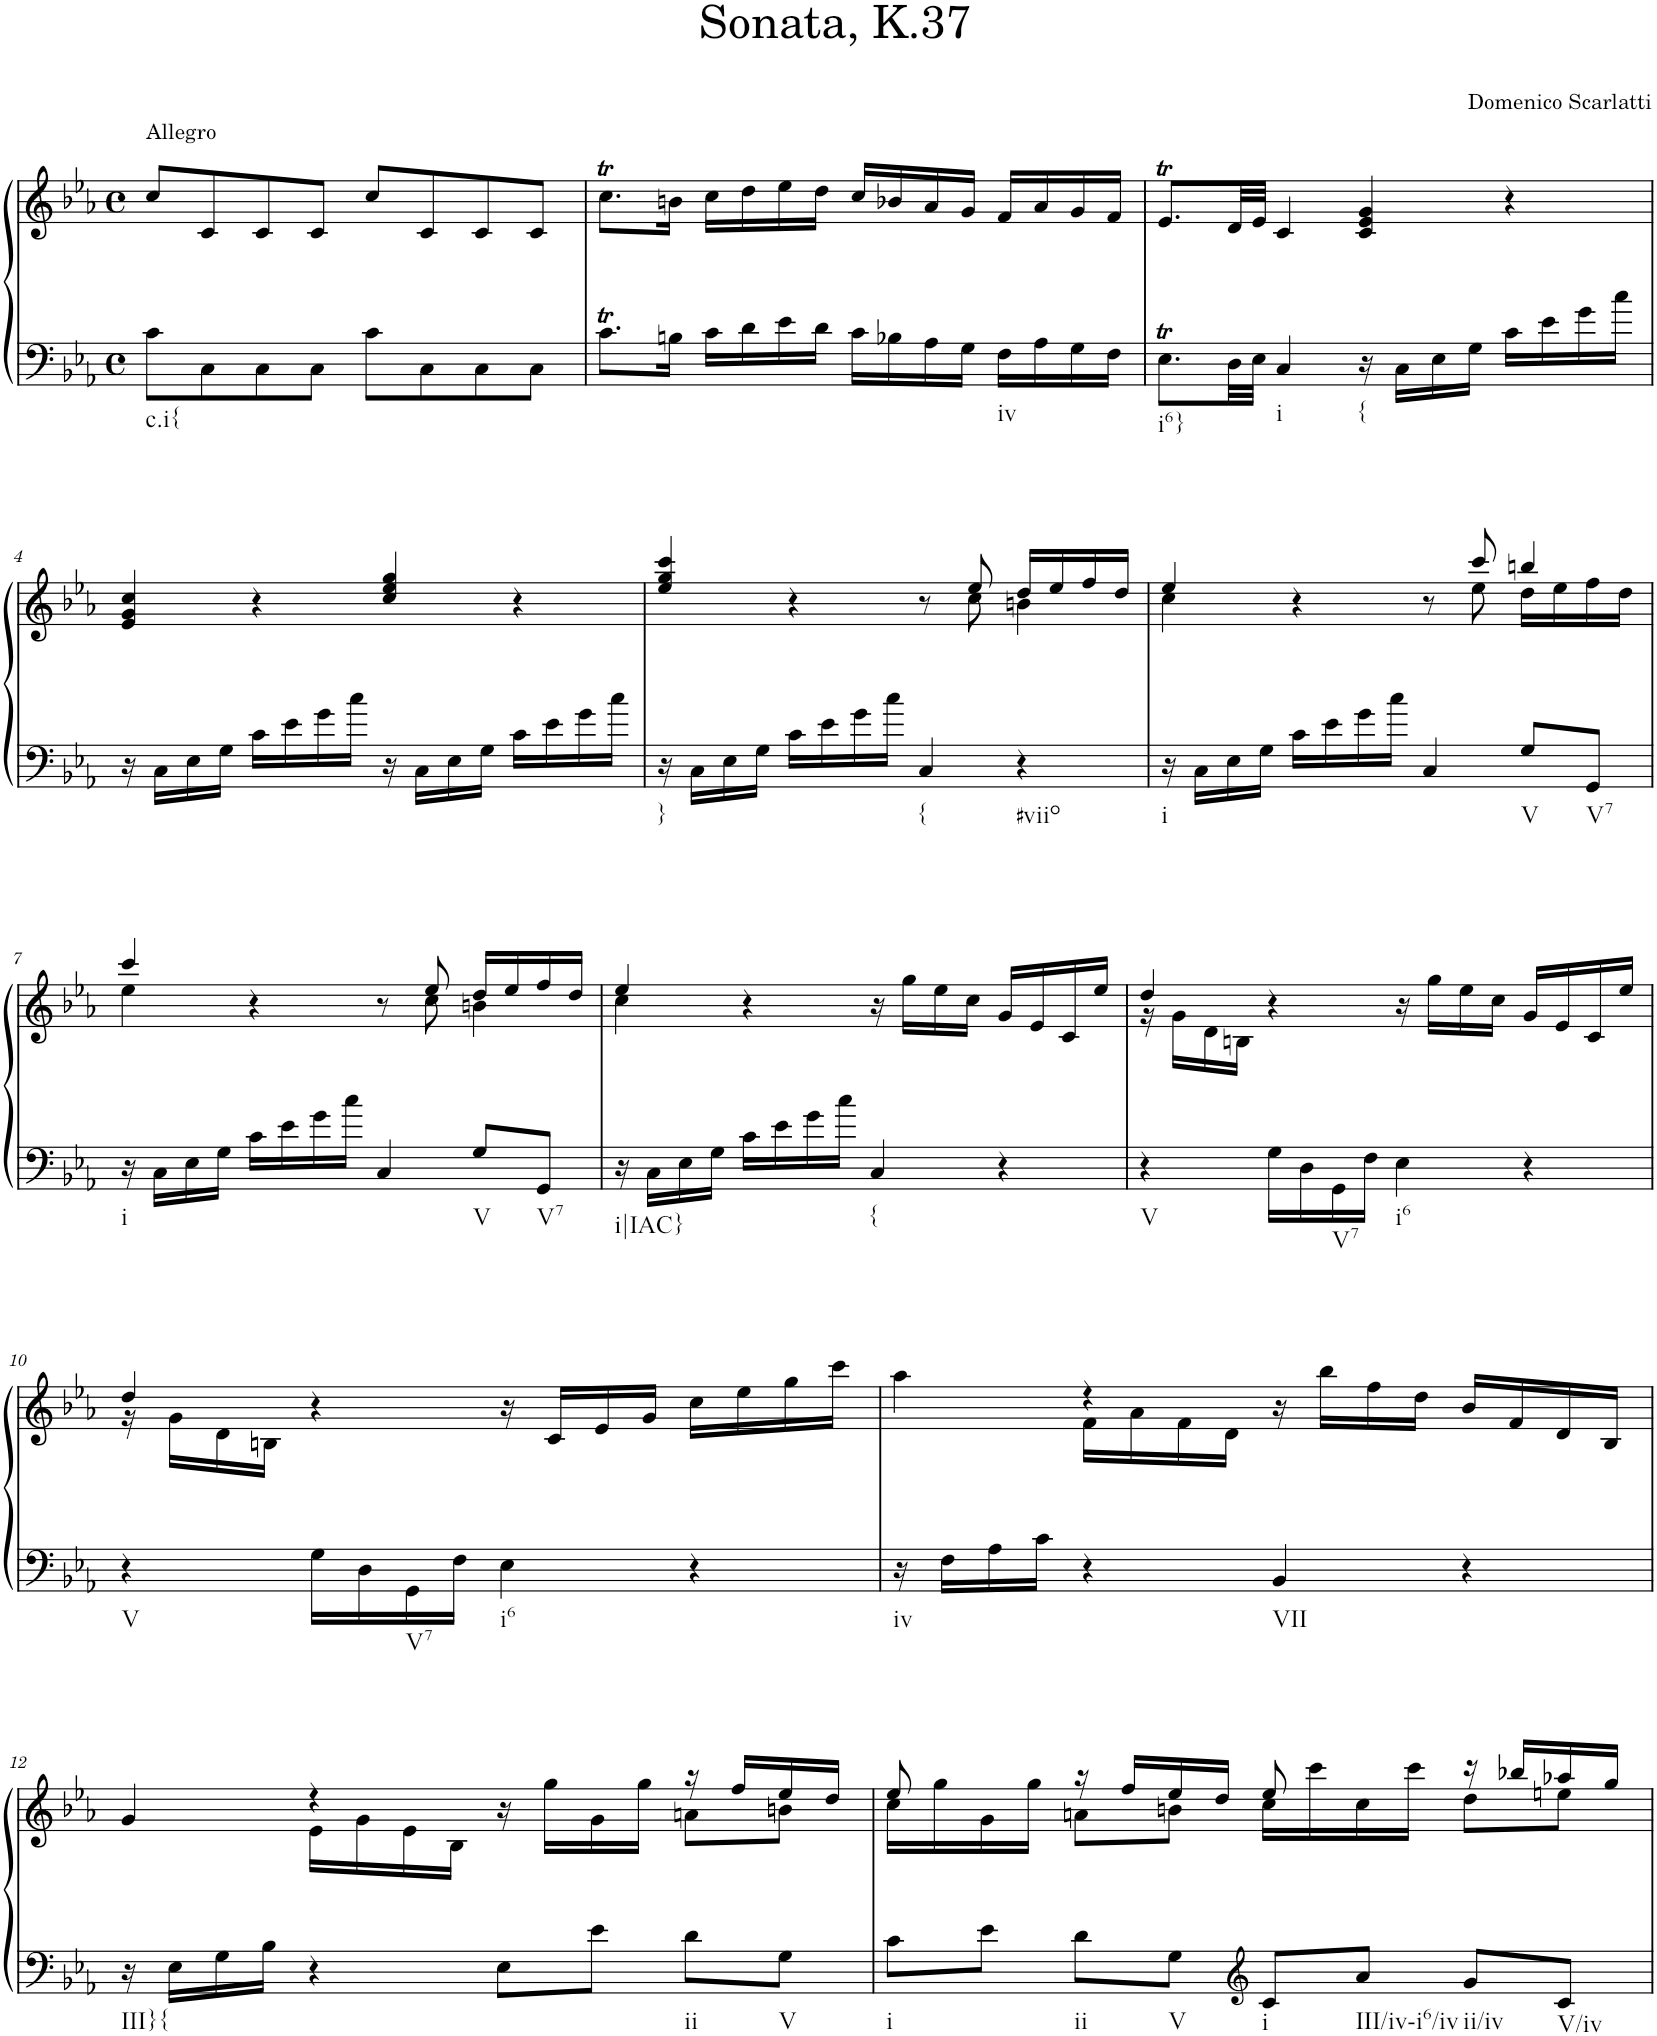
**kern	**kern
*part1	*part1
*staff2	*staff1
*I"Piano	*
*I'Pno.	*
*clefF4	*clefG2
*k[b-e-a-]	*k[b-e-a-]
*M4/4	*M4/4
*met(c)	*met(c)
=1	=1
!	!LO:TX:a:t=Allegro
!LO:TX:b:t=c.i{	!
8c\L	8cc/L
8C\	8c/
8C\	8c/
8C\J	8c/J
8c\L	8cc/L
8C\	8c/
8C\	8c/
8C\J	8c/J
=2	=2
8.cT\L	8.ccT\L
16Bn\Jk	16bn\Jk
16c\LL	16cc\LL
16d\	16dd\
16e-\	16ee-\
16d\JJ	16dd\JJ
16c\LL	16cc/LL
16B-X\	16b-X/
16A-\	16a-/
16G\JJ	16g/JJ
!LO:TX:b:t=iv	!
16F\LL	16f/LL
16A-\	16a-/
16G\	16g/
16F\JJ	16f/JJ
=3	=3
!LO:TX:b:t=i6}	!
8.E-T\L	8.e-T/L
32D\LL	32d/LL
32E-\JJJ	32e-/JJJ
!LO:TX:b:t=i	!
4C/	4c/
!LO:TX:b:t={	!
16r	4c/ 4e-/ 4g/
16C\LL	.
16E-\	.
16G\JJ	.
16c\LL	4r
16e-\	.
16g\	.
16cc\JJ	.
!!LO:LB:g=z
=4	=4
16r	4e-/ 4g/ 4cc/
16C\LL	.
16E-\	.
16G\JJ	.
16c\LL	4r
16e-\	.
16g\	.
16cc\JJ	.
16r	4cc/ 4ee-/ 4gg/
16C\LL	.
16E-\	.
16G\JJ	.
16c\LL	4r
16e-\	.
16g\	.
16cc\JJ	.
=5	=5
*	*^
!LO:TX:b:t=}	!	!
16r	4ee-/ 4gg/ 4ccc/	8ryy
16C\LL	.	.
*	*v	*v
16E-\	.
16G\JJ	.
16c\LL	4r
16e-\	.
16g\	.
16cc\JJ	.
!LO:TX:b:t={	!
4C/	8r
*	*^
.	8ee-/	8cc\
!LO:TX:b:t=#viio	!	!
4r	16dd/LL	4bn\
.	16ee-/	.
.	16ff/	.
.	16dd/JJ	.
=6	=6	=6
!LO:TX:b:t=i	!	!
16r	4ee-/	4cc\
16C\LL	.	.
16E-\	.	.
16G\JJ	.	.
16c\LL	4r	4.ryy
16e-\	.	.
16g\	.	.
16cc\JJ	.	.
4C/	8r	.
.	8ccc/	8ee-\
!LO:TX:b:t=V	!	!
8G/L	4bbn/	16dd\LL
.	.	16ee-\
!LO:TX:b:t=V7	!	!
8GG/J	.	16ff\
.	.	16dd\JJ
!!LO:LB:g=z	!!
=7	=7	=7
!LO:TX:b:t=i	!	!
16r	4ccc/	4ee-\
16C\LL	.	.
16E-\	.	.
16G\JJ	.	.
16c\LL	4r	4.ryy
16e-\	.	.
16g\	.	.
16cc\JJ	.	.
4C/	8r	.
.	8ee-/	8cc\
!LO:TX:b:t=V	!	!
8G/L	16dd/LL	4bn\
.	16ee-/	.
!LO:TX:b:t=V7	!	!
8GG/J	16ff/	.
.	16dd/JJ	.
=8	=8	=8
!LO:TX:b:t=i|IAC}	!	!
16r	4ee-/	4cc\
16C\LL	.	.
16E-\	.	.
16G\JJ	.	.
16c\LL	4r	2.ryy
16e-\	.	.
16g\	.	.
16cc\JJ	.	.
!LO:TX:b:t={	!	!
4C/	16r	.
.	16gg\LL	.
.	16ee-\	.
.	16cc\JJ	.
4r	16g/LL	.
.	16e-/	.
.	16c/	.
.	16ee-/JJ	.
=9	=9	=9
!LO:TX:b:t=V	!	!
4r	4dd/	16r
.	.	16g\LL
.	.	16d\
.	.	16Bn\JJ
16G\LL	4r	2.ryy
16D\	.	.
!LO:TX:b:t=V7	!	!
16GG\	.	.
16F\JJ	.	.
!LO:TX:b:t=i6	!	!
4E-\	16r	.
.	16gg\LL	.
.	16ee-\	.
.	16cc\JJ	.
4r	16g/LL	.
.	16e-/	.
.	16c/	.
.	16ee-/JJ	.
!!LO:LB:g=z	!!
=10	=10	=10
!LO:TX:b:t=V	!	!
4r	4dd/	16r
.	.	16g\LL
.	.	16d\
.	.	16Bn\JJ
16G\LL	4r	2.ryy
16D\	.	.
!LO:TX:b:t=V7	!	!
16GG\	.	.
16F\JJ	.	.
!LO:TX:b:t=i6	!	!
4E-\	16r	.
.	16c/LL	.
.	16e-/	.
.	16g/JJ	.
4r	16cc\LL	.
.	16ee-\	.
.	16gg\	.
.	16ccc\JJ	.
=11	=11	=11
!LO:TX:b:t=iv	!	!
16r	4aa-\	4ryy
16F\LL	.	.
16A-\	.	.
16c\JJ	.	.
4r	4r	16f\LL
.	.	16a-\
.	.	16f\
.	.	16d\JJ
!LO:TX:b:t=VII	!	!
4BB-/	16r	2ryy
.	16bb-\LL	.
.	16ff\	.
.	16dd\JJ	.
4r	16b-/LL	.
.	16f/	.
.	16d/	.
.	16B-/JJ	.
!!LO:LB:g=z	!!
=12	=12	=12
!LO:TX:b:t=III}{	!	!
16r	4g/	4ryy
16E-\LL	.	.
16G\	.	.
16B-\JJ	.	.
4r	4r	16e-\LL
.	.	16g\
.	.	16e-\
.	.	16B-\JJ
8E-\L	16r	4ryy
.	16gg\LL	.
8e-\J	16g\	.
.	16gg\JJ	.
!LO:TX:b:t=ii	!	!
8d\L	16r	8an\L
.	16ff/LL	.
!LO:TX:b:t=V	!	!
8G\J	16ee-/	8bn\J
.	16dd/JJ	.
=13	=13	=13
!LO:TX:b:t=i	!	!
8c\L	8ee-/	16cc\LL
.	.	16gg\
8e-\J	8ryy	16g\
.	.	16gg\JJ
!LO:TX:b:t=ii	!	!
8d\L	16r	8an\L
.	16ff/LL	.
!LO:TX:b:t=V	!	!
8G\J	16ee-/	8bn\J
.	16dd/JJ	.
*clefG2	*	*
!LO:TX:b:t=i	!	!
8c/L	8ee-/	16cc\LL
.	.	16ccc\
!LO:TX:b:t=III/iv-i6/iv	!	!
8a-/J	8ryy	16cc\
.	.	16ccc\JJ
!LO:TX:b:t=ii/iv	!	!
8g/L	16r	8dd\L
.	16bb-X/LL	.
!LO:TX:b:t=V/iv	!	!
8c/J	16aa-X/	8een\J
.	16gg/JJ	.
*	*v	*v
=	=
*-	*-
